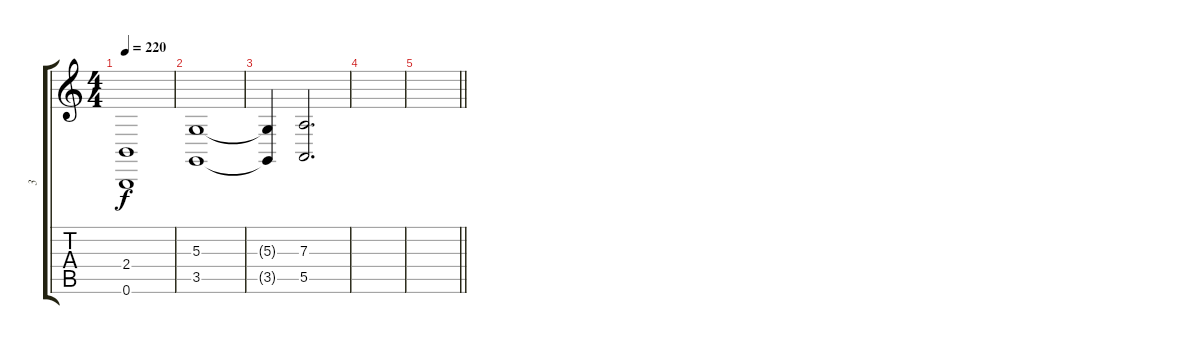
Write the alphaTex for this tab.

\track ("3" "3") {instrument viola}
\staff {score tabs}
\tuning (B3 Gb3 D3 A2 E2 B1) {hide}
\ts (4 4)
\tempo 220
\clef g2
\ks c
(2.4{t} 0.6{t}).1{dy f} |
(5.3 3.5).1 |
(5.3{t} 3.5{t}).4 (7.3 5.5).2{d} |
|
\barLineRight lightlight
